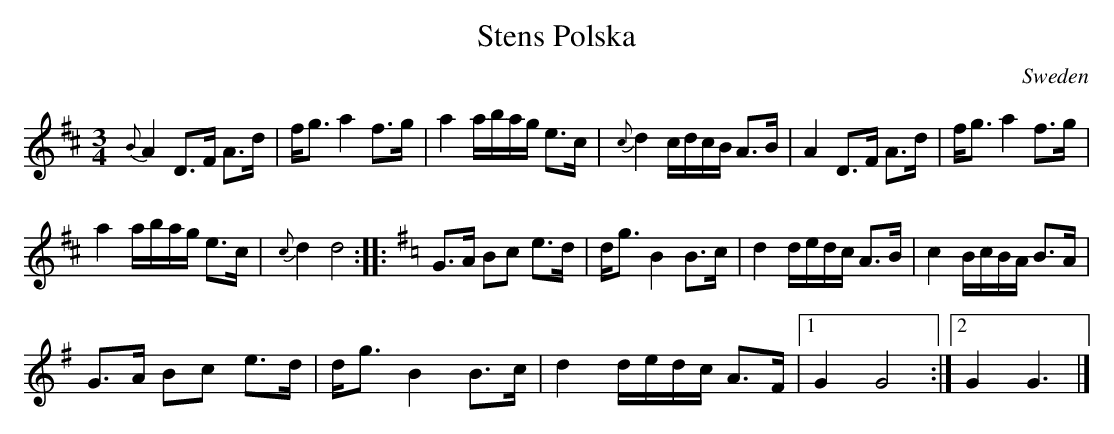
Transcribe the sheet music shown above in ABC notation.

X:1
T:Stens Polska
M:3/4
O:Sweden
K:D major
{B}A2 D>F A>d| f<g a2 f>g| \
a2 a/b/a/g/ e>c| {c}d2 c/d/c/B/ A>B|\
A2 D>F A>d| f<g a2 f>g|
a2a/b/a/g/ e>c | {c}d2 d4 :||: \
K:G
G>A Bc e>d| d<g B2 B>c| \
d2 d/e/d/c/ A>B| c2 B/c/B/A/ B>A|
G>A Bc e>d| d<g B2 B>c| \
d2 d/e/d/c/ A>F |1 G2 G4 :|2 G2 G3|]
